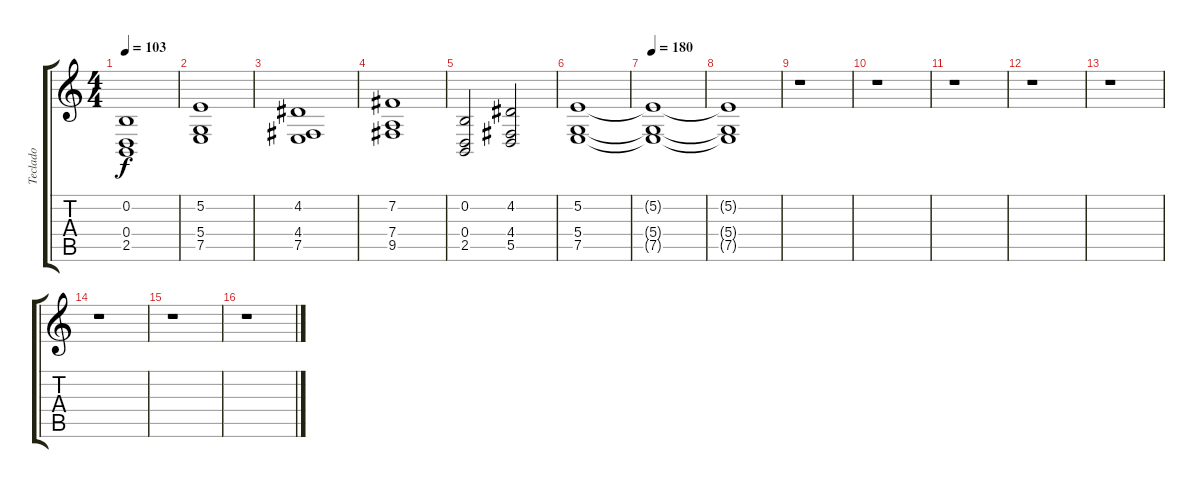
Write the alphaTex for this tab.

\track ("Teclado" "Teclado") {instrument stringensemble2}
\staff {score tabs}
\tuning (E4 B3 G3 D3 A2 E2) {hide}
\ts (4 4)
\tempo 103
\clef g2
\ks c
(0.2 0.4 2.5).1{dy f} |
(5.2 5.4 7.5).1 |
(4.2 4.4 7.5).1 |
(7.2 7.4 9.5).1 |
(0.2 0.4 2.5).2 (4.2 4.4 5.5).2 |
(5.2 5.4 7.5).1 |
\tempo 180
(5.2{t} 5.4{t} 7.5{t}).1 |
(5.2{t} 5.4{t} 7.5{t}).1 |
r.1 |
r.1 |
r.1 |
r.1 |
r.1 |
r.1 |
r.1 |
r.1
